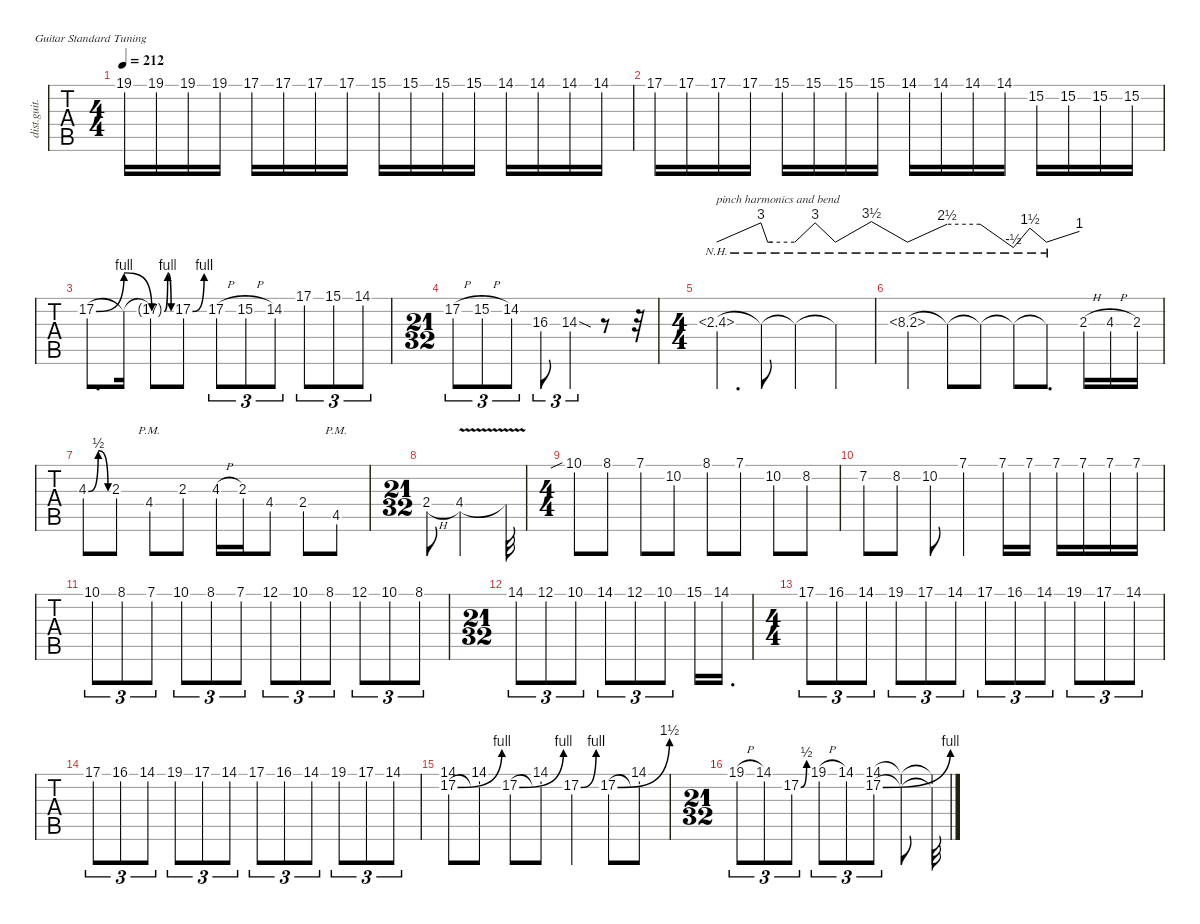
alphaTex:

\defaultSystemsLayout 4
\hideDynamics
\bracketExtendMode nobrackets
\track ("Lead / Rhythm Extras" "dist.guit.") {defaultSystemsLayout 4 multiBarRest instrument distortionguitar}
\staff {tabs}
\tuning (E4 B3 G3 D3 A2 E2)
\ts (4 4)
\beaming (8 2 2 2 2)
\tempo 212
\clef g2
\ks c
19.1.16{dy mf} 19.1.16 19.1.16 19.1.16 17.1.16 17.1.16 17.1.16 17.1.16 15.1.16 15.1.16 15.1.16 15.1.16 14.1{acc #}.16 14.1{acc #}.16 14.1{acc #}.16 14.1{acc #}.16 |
17.1.16 17.1.16 17.1.16 17.1.16 15.1.16 15.1.16 15.1.16 15.1.16 14.1{acc #}.16 14.1{acc #}.16 14.1{acc #}.16 14.1{acc #}.16 15.2.16 15.2.16 15.2.16 15.2.16 |
17.2{be (bendrelease 0 0 25.2 4 44.4 4 53.4 0)}.8{d} 17.2{t}.16 17.2{be (bendrelease 0 0 10.2 4 20.4 4 30 0) t}.8 17.2{be (bend 0 0 15 4)}.8 17.2{h}.8{tu (3 2)} 15.2{h}.8{tu (3 2)} 14.2{acc #}.8{tu (3 2)} 17.1.8{tu (3 2)} 15.1.8{tu (3 2)} 14.1{acc #}.8{tu (3 2)} |
\ts (21 32)
\beaming (8 3 2)
17.2{h}.8{tu (3 2)} 15.2{h}.8{tu (3 2)} 14.2{acc #}.8{tu (3 2)} 16.3.8{tu (3 2)} 14.3{sod}.4{tu (3 2)} r.8 r.32 |
\ts (4 4)
\beaming (8 2 2 2 2)
2.3{nh}.4{d tbe (dive default 0.6 0 1.2 12) txt "pinch harmonics and bend"} 2.3{nh t}.8{tbe (custom default 0 12 12 0 20.4 0 59.4 0)} 2.3{nh t}.4{tbe (dip default 0 0 28.2 12 41.4 12 58.199999999999996 0)} 2.3{nh t}.4{tbe (dip default 0 0 12.6 14 14.399999999999999 14 59.4 0)} |
8.3{nh acc #}.4{tbe (dive default 0 0 56.4 10)} 8.3{nh t}.8{tbe (hold default 0 10 60 10)} 8.3{nh t}.8{tbe (dive default 0 10 25.8 -2)} 8.3{nh t acc #}.8{tbe (dip default 0 -2 24 6 28.2 6 46.199999999999996 0)} 8.3{nh t acc #}.8{d tbe (dive default 0 0 42 4)} 2.3{h}.16 4.3{h}.16 2.3.16 |
4.3{be (bendrelease 0 0 22.2 2 31.2 2 46.199999999999996 0)}.8 2.3.8 4.4{pm acc #}.8 2.3.8 4.3{h}.16 2.3.16 4.4{acc #}.8 2.4.8 4.5{pm acc #}.8 |
\ts (21 32)
\beaming (8 3 2)
2.4{h}.8 4.4{v acc #}.2 4.4{v t acc #}.32 |
\ts (4 4)
\beaming (8 2 2 2 2)
10.1{sib}.8 8.1.8 7.1.8 10.2.8 8.1.8 7.1.8 10.2.8 8.2.8 |
7.2{acc #}.8 8.2.8 10.2.8 7.1.4 7.1.16 7.1.16 7.1.16 7.1.16 7.1.16 7.1.16 |
10.1.8{tu (3 2)} 8.1.8{tu (3 2)} 7.1.8{tu (3 2)} 10.1.8{tu (3 2)} 8.1.8{tu (3 2)} 7.1.8{tu (3 2)} 12.1.8{tu (3 2)} 10.1.8{tu (3 2)} 8.1.8{tu (3 2)} 12.1.8{tu (3 2)} 10.1.8{tu (3 2)} 8.1.8{tu (3 2)} |
\ts (21 32)
\beaming (8 3 2)
14.1{acc #}.8{tu (3 2)} 12.1.8{tu (3 2)} 10.1.8{tu (3 2)} 14.1{acc #}.8{tu (3 2)} 12.1.8{tu (3 2)} 10.1.8{tu (3 2)} 15.1.16 14.1{acc #}.16{d} |
\ts (4 4)
\beaming (8 2 2 2 2)
17.1.8{tu (3 2)} 16.1{acc #}.8{tu (3 2)} 14.1{acc #}.8{tu (3 2)} 19.1.8{tu (3 2)} 17.1.8{tu (3 2)} 14.1{acc #}.8{tu (3 2)} 17.1.8{tu (3 2)} 16.1{acc #}.8{tu (3 2)} 14.1{acc #}.8{tu (3 2)} 19.1.8{tu (3 2)} 17.1.8{tu (3 2)} 14.1{acc #}.8{tu (3 2)} |
17.1.8{tu (3 2)} 16.1{acc #}.8{tu (3 2)} 14.1{acc #}.8{tu (3 2)} 19.1.8{tu (3 2)} 17.1.8{tu (3 2)} 14.1{acc #}.8{tu (3 2)} 17.1.8{tu (3 2)} 16.1{acc #}.8{tu (3 2)} 14.1{acc #}.8{tu (3 2)} 19.1.8{tu (3 2)} 17.1.8{tu (3 2)} 14.1{acc #}.8{tu (3 2)} |
(14.1{acc #} 17.2{be (bend 0 0 59.4 4)}).8 (14.1{acc #} 17.2{t}).8 17.2{be (bend 0 0 59.4 4)}.8 (14.1{acc #} 17.2{t}).8 17.2{be (bend 0 0 59.4 4)}.4 17.2{be (bend 0 0 59.4 6)}.8 (14.1{acc #} 17.2{t}).8 |
\ts (21 32)
\beaming (8 3 2)
19.1{h}.8{tu (3 2)} 14.1{acc #}.8{tu (3 2)} 17.2{be (bend 0 0 59.4 2)}.8{tu (3 2)} 19.1{h}.8{tu (3 2)} 14.1{acc #}.8{tu (3 2)} (17.2{be (bend 0 0 59.4 4)} 14.1{acc #}).8{tu (3 2)} (17.2{t} 14.1{t acc #}).8 (17.2{t} 14.1{t acc #}).32
